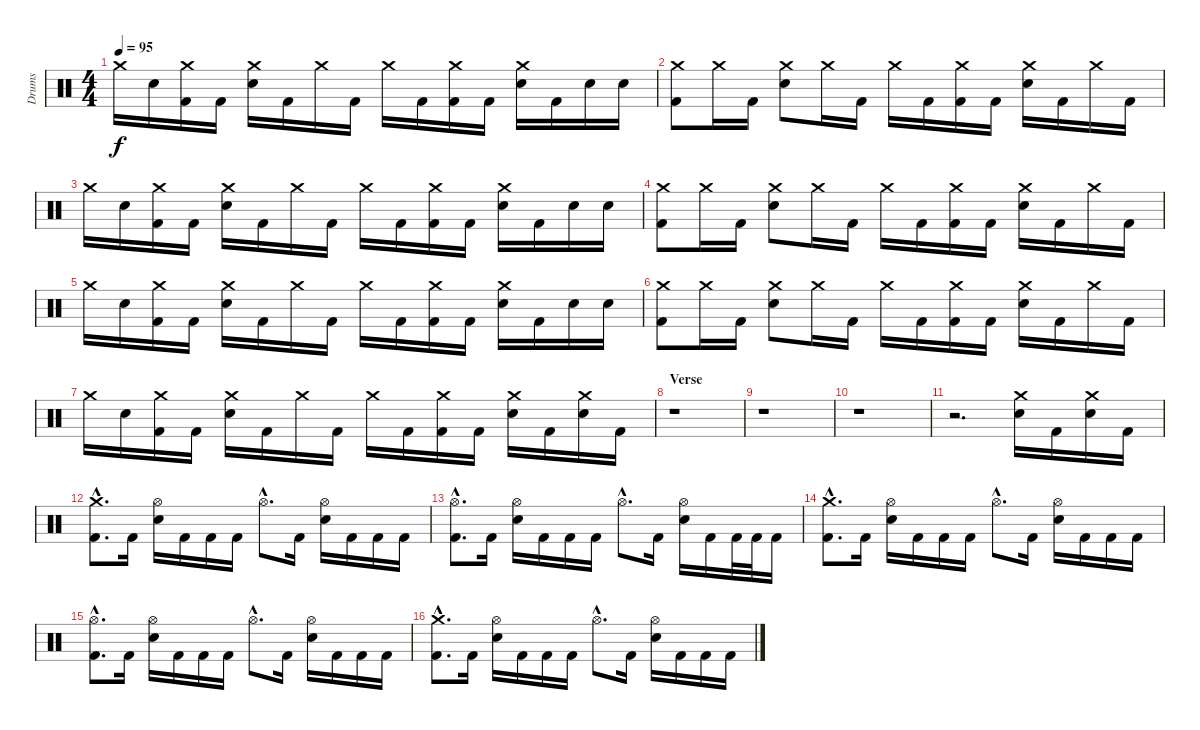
\track ("Drums" "Drums") {instrument percussion}
\staff {score}
\articulation defaults
\ts (4 4)
\tempo 95
\clef neutral
\ks c "Crash medium (hit)".16{dy f} "Electric Snare (hit)".16
("Crash medium (hit)" "Kick (hit) 2").16 "Kick (hit) 2".16 ("Crash medium (hit)" "Electric Snare (hit)").16 "Kick (hit) 2".16 "Crash medium (hit)".16 "Kick (hit) 2".16 "Crash medium (hit)".16 "Kick (hit) 2".16 ("Crash medium (hit)" "Kick (hit) 2").16 "Kick (hit) 2".16 ("Crash medium (hit)" "Electric Snare (hit)").16 "Kick (hit) 2".16 "Electric Snare (hit)".16 "Electric Snare (hit)".16 |
("Crash medium (hit)" "Kick (hit) 2").8 "Crash medium (hit)".16 "Kick (hit) 2".16 ("Crash medium (hit)" "Electric Snare (hit)").8 "Crash medium (hit)".16 "Kick (hit) 2".16 "Crash medium (hit)".16 "Kick (hit) 2".16 ("Crash medium (hit)" "Kick (hit) 2").16 "Kick (hit) 2".16 ("Crash medium (hit)" "Electric Snare (hit)").16 "Kick (hit) 2".16 "Crash medium (hit)".16 "Kick (hit) 2".16 |
"Crash medium (hit)".16 "Electric Snare (hit)".16 ("Crash medium (hit)" "Kick (hit) 2").16 "Kick (hit) 2".16 ("Crash medium (hit)" "Electric Snare (hit)").16 "Kick (hit) 2".16 "Crash medium (hit)".16 "Kick (hit) 2".16 "Crash medium (hit)".16 "Kick (hit) 2".16 ("Crash medium (hit)" "Kick (hit) 2").16 "Kick (hit) 2".16 ("Crash medium (hit)" "Electric Snare (hit)").16 "Kick (hit) 2".16 "Electric Snare (hit)".16 "Electric Snare (hit)".16 |
("Crash medium (hit)" "Kick (hit) 2").8 "Crash medium (hit)".16 "Kick (hit) 2".16 ("Crash medium (hit)" "Electric Snare (hit)").8 "Crash medium (hit)".16 "Kick (hit) 2".16 "Crash medium (hit)".16 "Kick (hit) 2".16 ("Crash medium (hit)" "Kick (hit) 2").16 "Kick (hit) 2".16 ("Crash medium (hit)" "Electric Snare (hit)").16 "Kick (hit) 2".16 "Crash medium (hit)".16 "Kick (hit) 2".16 |
"Crash medium (hit)".16 "Electric Snare (hit)".16 ("Crash medium (hit)" "Kick (hit) 2").16 "Kick (hit) 2".16 ("Crash medium (hit)" "Electric Snare (hit)").16 "Kick (hit) 2".16 "Crash medium (hit)".16 "Kick (hit) 2".16 "Crash medium (hit)".16 "Kick (hit) 2".16 ("Crash medium (hit)" "Kick (hit) 2").16 "Kick (hit) 2".16 ("Crash medium (hit)" "Electric Snare (hit)").16 "Kick (hit) 2".16 "Electric Snare (hit)".16 "Electric Snare (hit)".16 |
("Crash medium (hit)" "Kick (hit) 2").8 "Crash medium (hit)".16 "Kick (hit) 2".16 ("Crash medium (hit)" "Electric Snare (hit)").8 "Crash medium (hit)".16 "Kick (hit) 2".16 "Crash medium (hit)".16 "Kick (hit) 2".16 ("Crash medium (hit)" "Kick (hit) 2").16 "Kick (hit) 2".16 ("Crash medium (hit)" "Electric Snare (hit)").16 "Kick (hit) 2".16 "Crash medium (hit)".16 "Kick (hit) 2".16 |
"Crash medium (hit)".16 "Electric Snare (hit)".16 ("Crash medium (hit)" "Kick (hit) 2").16 "Kick (hit) 2".16 ("Crash medium (hit)" "Electric Snare (hit)").16 "Kick (hit) 2".16 "Crash medium (hit)".16 "Kick (hit) 2".16 "Crash medium (hit)".16 "Kick (hit) 2".16 ("Crash medium (hit)" "Kick (hit) 2").16 "Kick (hit) 2".16 ("Crash medium (hit)" "Electric Snare (hit)").16 "Kick (hit) 2".16 ("Crash medium (hit)" "Electric Snare (hit)").16 "Kick (hit) 2".16 |
\section ("" "Verse")
r.1 |
r.1 |
r.1 |
r.2{d} ("Crash medium (hit)" "Electric Snare (hit)").16 "Kick (hit) 2".16 ("Crash medium (hit)" "Electric Snare (hit)").16 "Kick (hit) 2".16 |
("Crash medium (hit)"{hac} "Kick (hit) 2"{hac}).8{d} "Kick (hit) 2".16 ("Hi-Hat (open)" "Electric Snare (hit)").16 "Kick (hit) 2".16 "Kick (hit) 2".16 "Kick (hit) 2".16 "Hi-Hat (open)"{hac}.8{d} "Kick (hit) 2".16 ("Hi-Hat (open)" "Electric Snare (hit)").16 "Kick (hit) 2".16 "Kick (hit) 2".16 "Kick (hit) 2".16 |
("Hi-Hat (open)"{hac} "Kick (hit) 2"{hac}).8{d} "Kick (hit) 2".16 ("Hi-Hat (open)" "Electric Snare (hit)").16 "Kick (hit) 2".16 "Kick (hit) 2".16 "Kick (hit) 2".16 "Hi-Hat (open)"{hac}.8{d} "Kick (hit) 2".16 ("Hi-Hat (open)" "Electric Snare (hit)").16 "Kick (hit) 2".16 "Kick (hit) 2".32 "Kick (hit) 2".32 "Kick (hit) 2".16 |
("Crash medium (hit)"{hac} "Kick (hit) 2"{hac}).8{d} "Kick (hit) 2".16 ("Hi-Hat (open)" "Electric Snare (hit)").16 "Kick (hit) 2".16 "Kick (hit) 2".16 "Kick (hit) 2".16 "Hi-Hat (open)"{hac}.8{d} "Kick (hit) 2".16 ("Hi-Hat (open)" "Electric Snare (hit)").16 "Kick (hit) 2".16 "Kick (hit) 2".16 "Kick (hit) 2".16 |
("Hi-Hat (open)"{hac} "Kick (hit) 2"{hac}).8{d} "Kick (hit) 2".16 ("Hi-Hat (open)" "Electric Snare (hit)").16 "Kick (hit) 2".16 "Kick (hit) 2".16 "Kick (hit) 2".16 "Hi-Hat (open)"{hac}.8{d} "Kick (hit) 2".16 ("Hi-Hat (open)" "Electric Snare (hit)").16 "Kick (hit) 2".16 "Kick (hit) 2".16 "Kick (hit) 2".16 |
("Crash medium (hit)"{hac} "Kick (hit) 2"{hac}).8{d} "Kick (hit) 2".16 ("Hi-Hat (open)" "Electric Snare (hit)").16 "Kick (hit) 2".16 "Kick (hit) 2".16 "Kick (hit) 2".16 "Hi-Hat (open)"{hac}.8{d} "Kick (hit) 2".16 ("Hi-Hat (open)" "Electric Snare (hit)").16 "Kick (hit) 2".16 "Kick (hit) 2".16 "Kick (hit) 2".16
